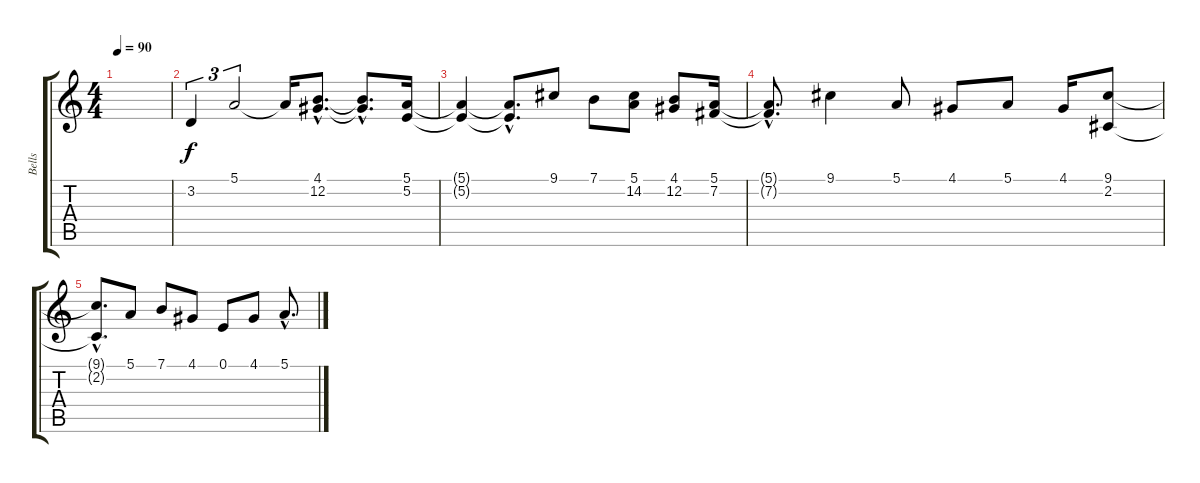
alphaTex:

\track ("Bells" "Bells") {instrument tubularbells}
\staff {score tabs}
\tuning (E4 B3 G3 D3 A2 E2) {hide}
\ts (4 4)
\tempo 90
\clef g2
\ks c
|
3.2.4{tu (3 2)} 5.1.2{tu (3 2)} 5.1{t}.16 (4.1{hac} 12.2{hac}).8{d} (4.1{hac t} 12.2{hac t}).8{d} (5.1 5.2).16 |
(5.1{t} 5.2{t}).4 (5.1{hac t} 5.2{hac t}).8{d} 9.1.8 7.1.8 (5.1 14.2).8 (4.1 12.2).8 (5.1 7.2).16 |
(5.1{hac t} 7.2{hac t}).8{d} 9.1.4 5.1.8 4.1.8 5.1.8 4.1.16 (9.1 2.2).8 |
(9.1{hac t} 2.2{hac t}).8{d} 5.1.8 7.1.8 4.1.8 0.1.8 4.1.8 5.1{hac}.8{d}
